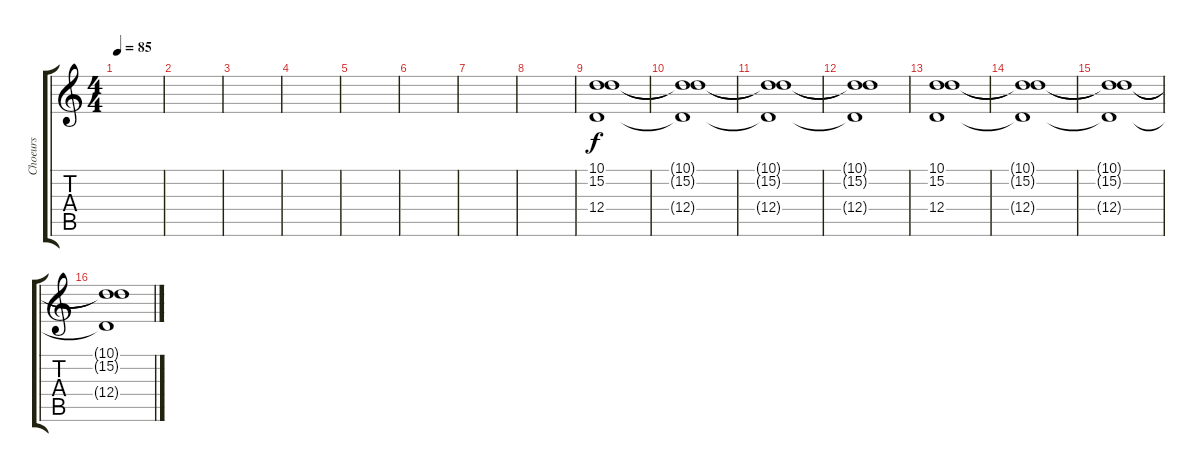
\track ("Choeurs" "Choeurs") {instrument choiraahs}
\staff {score tabs}
\tuning (E4 B3 G3 D3 A2 E2) {hide}
\ts (4 4)
\tempo 85
\clef g2
\ks c
|
|
|
|
|
|
|
|
(10.1 15.2 12.4).1 |
(10.1{t} 15.2{t} 12.4{t}).1 |
(10.1{t} 15.2{t} 12.4{t}).1 |
(10.1{t} 15.2{t} 12.4{t}).1 |
(10.1 15.2 12.4).1 |
(10.1{t} 15.2{t} 12.4{t}).1 |
(10.1{t} 15.2{t} 12.4{t}).1 |
(10.1{t} 15.2{t} 12.4{t}).1
